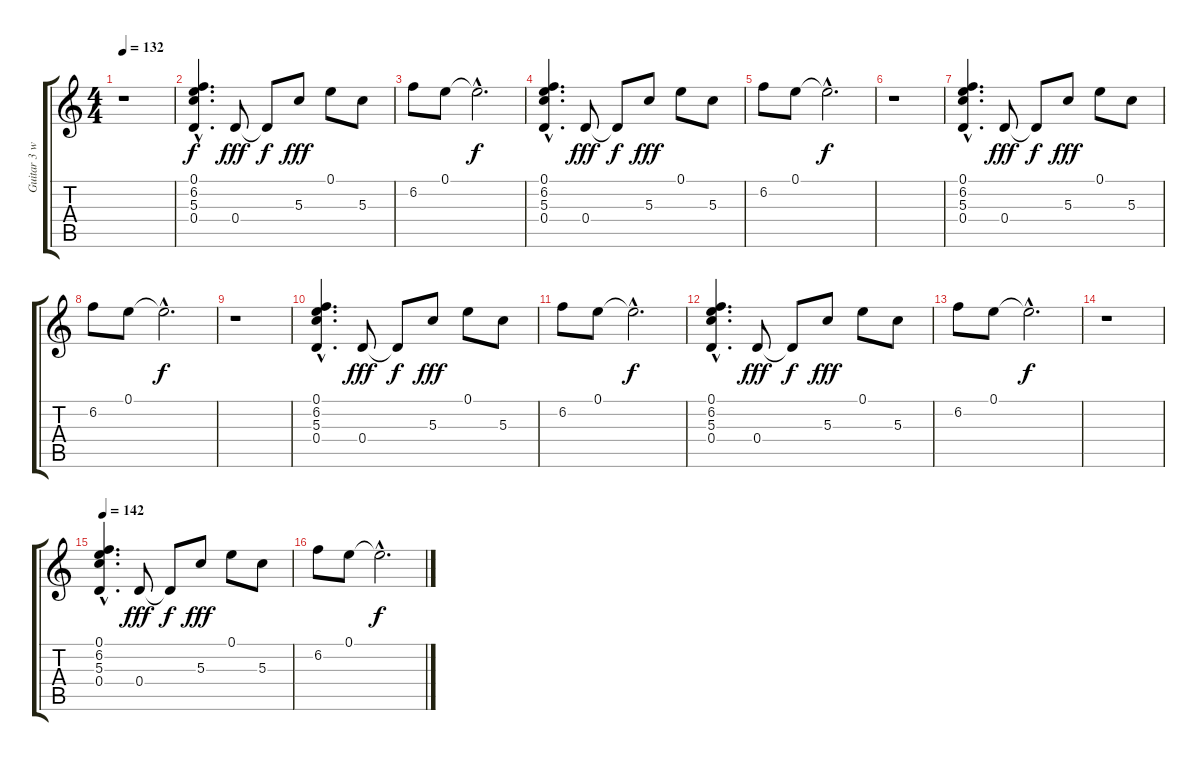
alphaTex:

\track ("Guitar 3 w/Clean tone + chorus" "Guitar 3 w") {instrument electricguitarclean}
\staff {score tabs}
\tuning (E4 B3 G3 D3 A2 E2) {hide}
\ts (4 4)
\tempo 132
\clef g2
\ks c
r.1{dy f} |
(0.1{hac} 6.2{hac} 5.3{hac} 0.4{hac}).4{d} 0.4.8{dy fff} 0.4{t}.8{dy f} 5.3.8{dy fff} 0.1.8 5.3.8 |
6.2.8 0.1.8 0.1{hac t}.2{d dy f} |
(0.1{hac} 6.2{hac} 5.3{hac} 0.4{hac}).4{d} 0.4.8{dy fff} 0.4{t}.8{dy f} 5.3.8{dy fff} 0.1.8 5.3.8 |
6.2.8 0.1.8 0.1{hac t}.2{d dy f} |
r.1 |
(0.1{hac} 6.2{hac} 5.3{hac} 0.4{hac}).4{d} 0.4.8{dy fff} 0.4{t}.8{dy f} 5.3.8{dy fff} 0.1.8 5.3.8 |
6.2.8 0.1.8 0.1{hac t}.2{d dy f} |
r.1 |
(0.1{hac} 6.2{hac} 5.3{hac} 0.4{hac}).4{d} 0.4.8{dy fff} 0.4{t}.8{dy f} 5.3.8{dy fff} 0.1.8 5.3.8 |
6.2.8 0.1.8 0.1{hac t}.2{d dy f} |
(0.1{hac} 6.2{hac} 5.3{hac} 0.4{hac}).4{d} 0.4.8{dy fff} 0.4{t}.8{dy f} 5.3.8{dy fff} 0.1.8 5.3.8 |
6.2.8 0.1.8 0.1{hac t}.2{d dy f} |
r.1 |
\tempo 142
(0.1{hac} 6.2{hac} 5.3{hac} 0.4{hac}).4{d} 0.4.8{dy fff} 0.4{t}.8{dy f} 5.3.8{dy fff} 0.1.8 5.3.8 |
6.2.8 0.1.8 0.1{hac t}.2{d dy f}
